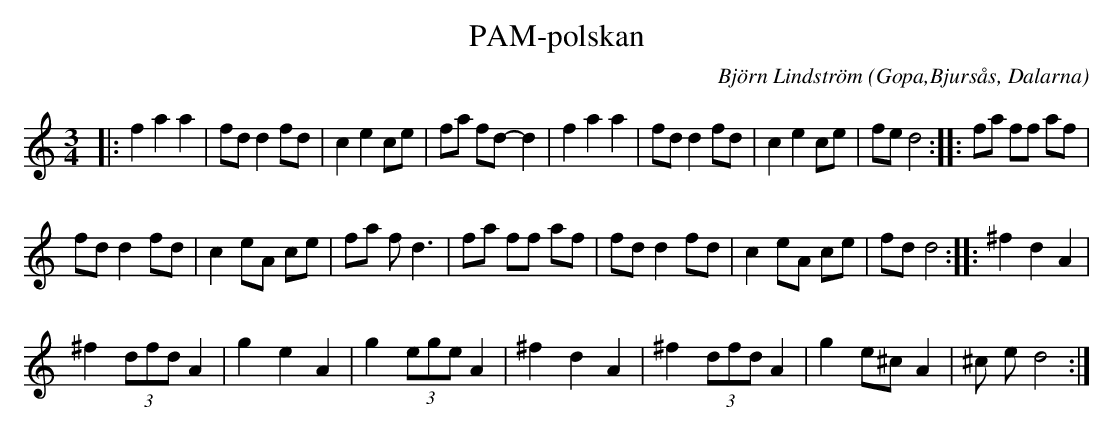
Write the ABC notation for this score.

X:1
T:PAM-polskan
C:Björn Lindström
O:Gopa,Bjursås, Dalarna
M:3/4
L:1/8
K:C
|:f2 a2 a2 | fd d2 fd | c2 e2 ce | fa fd- d2 | f2 a2 a2 | fd d2 fd | c2 e2 ce | fe d4 :: fa ff af | %9
 fd d2 fd | c2 eA ce | fa f d3 | fa ff af | fd d2 fd | c2 eA ce | fd d4 :: ^f2 d2 A2 | %17
 ^f2 (3dfd A2 | g2 e2 A2 | g2 (3ege A2 | ^f2 d2 A2 | ^f2 (3dfd A2 | g2 e^c A2 | ^c e d4 :|
